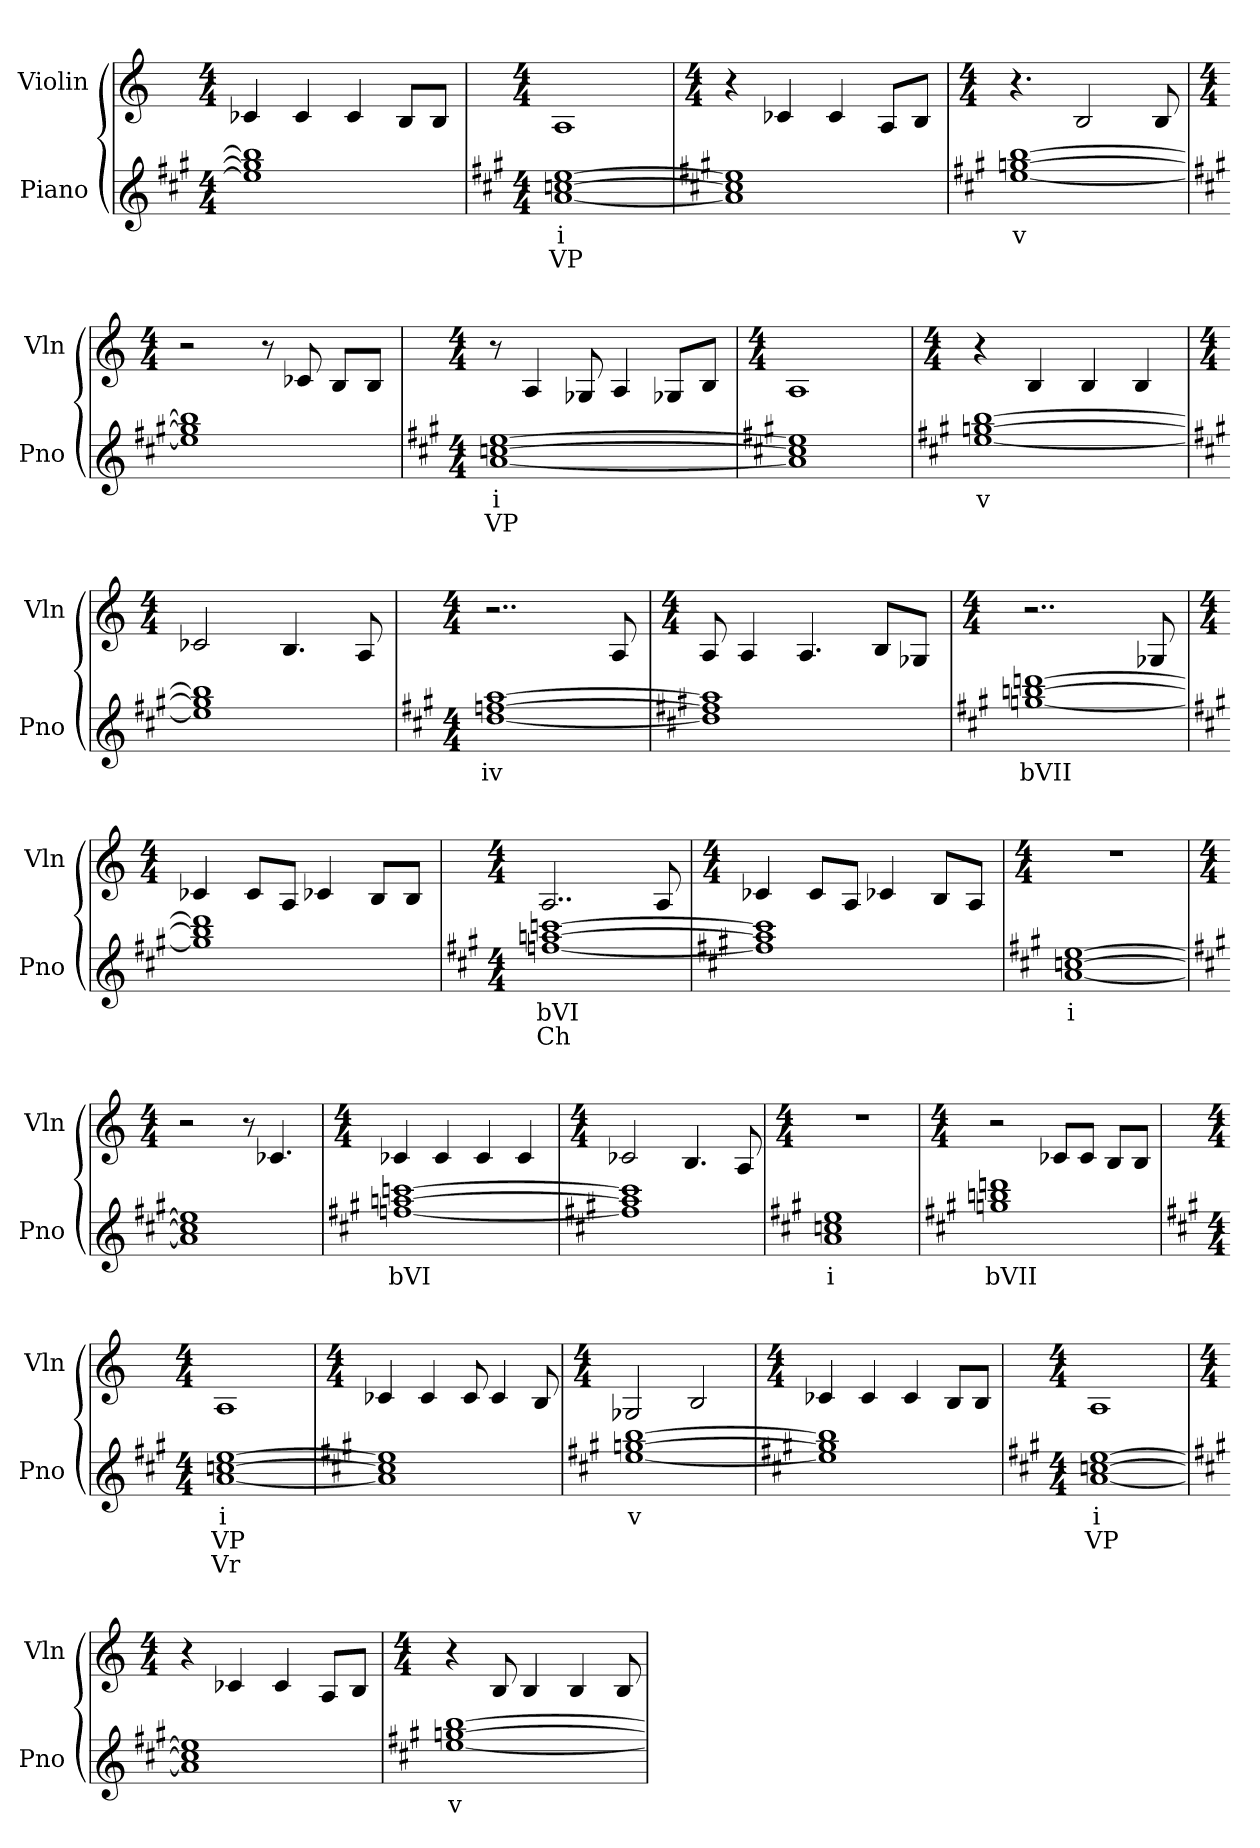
**kern	**text	**text	**text	**kern
*part2	*part2	*part2	*part2	*part1
*staff2	*staff2	*staff2	*staff2	*staff1
*I"Piano	*	*	*	*I"Violin
*I'Pno	*	*	*	*I'Vln
*k[f#c#g#]	*	*	*	*
*A:	*	*	*	*
*M4/4	*	*	*	*M4/4
=	=	=	=	=
1ee] 1ggn] 1bb]	.	.	.	4c-X
.	.	.	.	4c-
.	.	.	.	4c-
.	.	.	.	8BL
.	.	.	.	8BJ
=	=	=	=	=
*k[f#c#g#]	*	*	*	*
*A:	*	*	*	*
*M4/4	*	*	*	*M4/4
[1a [1ccn [1ee	i	VP	.	1A
=	=	=	=	=
*k[f#c#g#]	*	*	*	*
*A:	*	*	*	*
*	*	*	*	*M4/4
1a] 1ccn] 1ee]	.	.	.	4r
.	.	.	.	4c-X
.	.	.	.	4c-
.	.	.	.	8AL
.	.	.	.	8BJ
=	=	=	=	=
*k[f#c#g#]	*	*	*	*
*A:	*	*	*	*
*	*	*	*	*M4/4
[1ee [1ggn [1bb	v	.	.	4.r
.	.	.	.	2B
.	.	.	.	8B
=	=	=	=	=
*k[f#c#g#]	*	*	*	*
*A:	*	*	*	*
*	*	*	*	*M4/4
1ee] 1ggn] 1bb]	.	.	.	2r
.	.	.	.	8r
.	.	.	.	8c-X
.	.	.	.	8BL
.	.	.	.	8BJ
=	=	=	=	=
*k[f#c#g#]	*	*	*	*
*A:	*	*	*	*
*M4/4	*	*	*	*M4/4
[1a [1ccn [1ee	i	VP	.	8r
.	.	.	.	4A
.	.	.	.	8G-X
.	.	.	.	4A
.	.	.	.	8G-XL
.	.	.	.	8BJ
=	=	=	=	=
*k[f#c#g#]	*	*	*	*
*A:	*	*	*	*
*	*	*	*	*M4/4
1a] 1ccn] 1ee]	.	.	.	1A
=	=	=	=	=
*k[f#c#g#]	*	*	*	*
*A:	*	*	*	*
*	*	*	*	*M4/4
[1ee [1ggn [1bb	v	.	.	4r
.	.	.	.	4B
.	.	.	.	4B
.	.	.	.	4B
=	=	=	=	=
*k[f#c#g#]	*	*	*	*
*A:	*	*	*	*
*	*	*	*	*M4/4
1ee] 1ggn] 1bb]	.	.	.	2c-X
.	.	.	.	4.B
.	.	.	.	8A
=	=	=	=	=
*k[f#c#g#]	*	*	*	*
*A:	*	*	*	*
*M4/4	*	*	*	*M4/4
[1dd [1ffn [1aa	iv	.	.	2..r
.	.	.	.	8A
=	=	=	=	=
*k[f#c#g#]	*	*	*	*
*A:	*	*	*	*
*	*	*	*	*M4/4
1dd] 1ffn] 1aa]	.	.	.	8A
.	.	.	.	4A
.	.	.	.	4.A
.	.	.	.	8BL
.	.	.	.	8G-XJ
=	=	=	=	=
*k[f#c#g#]	*	*	*	*
*A:	*	*	*	*
*	*	*	*	*M4/4
[1ggn [1bbn [1dddn	bVII	.	.	2..r
.	.	.	.	8G-X
=	=	=	=	=
*k[f#c#g#]	*	*	*	*
*A:	*	*	*	*
*	*	*	*	*M4/4
1ggn] 1bbn] 1dddn]	.	.	.	4c-X
.	.	.	.	8c-L
.	.	.	.	8AJ
.	.	.	.	4c-X
.	.	.	.	8BL
.	.	.	.	8BJ
=	=	=	=	=
*k[f#c#g#]	*	*	*	*
*A:	*	*	*	*
*M4/4	*	*	*	*M4/4
[1ffn [1aan [1cccn	bVI	Ch	.	2..A
.	.	.	.	8A
=	=	=	=	=
*k[f#c#g#]	*	*	*	*
*A:	*	*	*	*
*	*	*	*	*M4/4
1ffn] 1aan] 1cccn]	.	.	.	4c-X
.	.	.	.	8c-L
.	.	.	.	8AJ
.	.	.	.	4c-X
.	.	.	.	8BL
.	.	.	.	8AJ
=	=	=	=	=
*k[f#c#g#]	*	*	*	*
*A:	*	*	*	*
*	*	*	*	*M4/4
[1a [1ccn [1ee	i	.	.	1r
=	=	=	=	=
*k[f#c#g#]	*	*	*	*
*A:	*	*	*	*
*	*	*	*	*M4/4
1a] 1ccn] 1ee]	.	.	.	2r
.	.	.	.	8r
.	.	.	.	4.c-X
=	=	=	=	=
*k[f#c#g#]	*	*	*	*
*A:	*	*	*	*
*	*	*	*	*M4/4
[1ffn [1aan [1cccn	bVI	.	.	4c-X
.	.	.	.	4c-
.	.	.	.	4c-
.	.	.	.	4c-
=	=	=	=	=
*k[f#c#g#]	*	*	*	*
*A:	*	*	*	*
*	*	*	*	*M4/4
1ffn] 1aan] 1cccn]	.	.	.	2c-X
.	.	.	.	4.B
.	.	.	.	8A
=	=	=	=	=
*k[f#c#g#]	*	*	*	*
*A:	*	*	*	*
*	*	*	*	*M4/4
1a 1ccn 1ee	i	.	.	1r
=	=	=	=	=
*k[f#c#g#]	*	*	*	*
*A:	*	*	*	*
*	*	*	*	*M4/4
1ggn 1bbn 1dddn	bVII	.	.	2r
.	.	.	.	8c-XL
.	.	.	.	8c-J
.	.	.	.	8BL
.	.	.	.	8BJ
=	=	=	=	=
*k[f#c#g#]	*	*	*	*
*A:	*	*	*	*
*M4/4	*	*	*	*M4/4
[1a [1ccn [1ee	i	VP	Vr	1A
=	=	=	=	=
*k[f#c#g#]	*	*	*	*
*A:	*	*	*	*
*	*	*	*	*M4/4
1a] 1ccn] 1ee]	.	.	.	4c-X
.	.	.	.	4c-
.	.	.	.	8c-
.	.	.	.	4c-
.	.	.	.	8B
=	=	=	=	=
*k[f#c#g#]	*	*	*	*
*A:	*	*	*	*
*	*	*	*	*M4/4
[1ee [1ggn [1bb	v	.	.	2G-X
.	.	.	.	2B
=	=	=	=	=
*k[f#c#g#]	*	*	*	*
*A:	*	*	*	*
*	*	*	*	*M4/4
1ee] 1ggn] 1bb]	.	.	.	4c-X
.	.	.	.	4c-
.	.	.	.	4c-
.	.	.	.	8BL
.	.	.	.	8BJ
=	=	=	=	=
*k[f#c#g#]	*	*	*	*
*A:	*	*	*	*
*M4/4	*	*	*	*M4/4
[1a [1ccn [1ee	i	VP	.	1A
=	=	=	=	=
*k[f#c#g#]	*	*	*	*
*A:	*	*	*	*
*	*	*	*	*M4/4
1a] 1ccn] 1ee]	.	.	.	4r
.	.	.	.	4c-X
.	.	.	.	4c-
.	.	.	.	8AL
.	.	.	.	8BJ
=	=	=	=	=
*k[f#c#g#]	*	*	*	*
*A:	*	*	*	*
*	*	*	*	*M4/4
[1ee [1ggn [1bb	v	.	.	4r
.	.	.	.	8B
.	.	.	.	4B
.	.	.	.	4B
.	.	.	.	8B
=	=	=	=	=
*-	*-	*-	*-	*-
